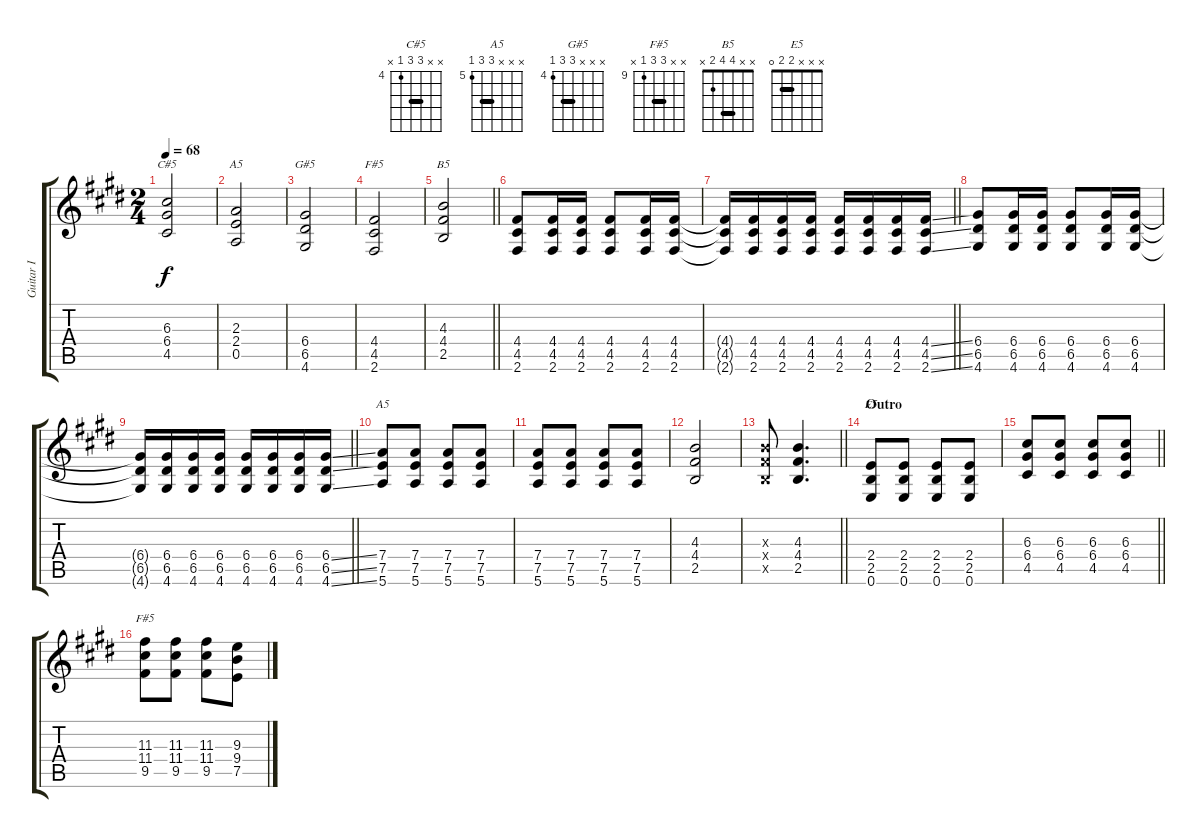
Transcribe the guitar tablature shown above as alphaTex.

\track ("Guitar I" "Guitar I") {instrument overdrivenguitar}
\staff {score tabs}
\tuning (E4 B3 G3 D3 A2 E2) {hide}
\chord ("C#5" x x 6 6 4 x) {firstfret 4 barre 6}
\chord ("A5" x x 2 2 0 x) {barre 2}
\chord ("G#5" x x x 6 6 4) {firstfret 4 barre 6}
\chord ("F#5" x x x 4 4 2) {barre 4}
\chord ("B5" x x 4 4 2 x) {barre 4}
\chord ("A5" x x x 7 7 5) {firstfret 5 barre 7}
\chord ("E5" x x x 2 2 0) {barre 2}
\chord ("F#5" x x 11 11 9 x) {firstfret 9 barre 11}
\ts (2 4)
\tempo 68
\clef g2
\ks e
(6.3 6.4 4.5).2{ch "C#5" dy f} |
(2.3 2.4 0.5).2{ch "A5"} |
(6.4 6.5 4.6).2{ch "G#5"} |
(4.4 4.5 2.6).2{ch "F#5"} |
\barLineRight lightlight
(4.3 4.4 2.5).2{ch "B5"} |
\section ("" "")
(4.4 4.5 2.6).8 (4.4 4.5 2.6).16 (4.4 4.5 2.6).16 (4.4 4.5 2.6).8 (4.4 4.5 2.6).16 (4.4 4.5 2.6).16 |
\barLineRight lightlight
(4.4{t} 4.5{t} 2.6{t}).16 (4.4 4.5 2.6).16 (4.4 4.5 2.6).16 (4.4 4.5 2.6).16 (4.4 4.5 2.6).16 (4.4 4.5 2.6).16 (4.4 4.5 2.6).16 (4.4{ss} 4.5{ss} 2.6{ss}).16 |
(6.4 6.5 4.6).8 (6.4 6.5 4.6).16 (6.4 6.5 4.6).16 (6.4 6.5 4.6).8 (6.4 6.5 4.6).16 (6.4 6.5 4.6).16 |
\barLineRight lightlight
(6.4{t} 6.5{t} 4.6{t}).16 (6.4 6.5 4.6).16 (6.4 6.5 4.6).16 (6.4 6.5 4.6).16 (6.4 6.5 4.6).16 (6.4 6.5 4.6).16 (6.4 6.5 4.6).16 (6.4{ss} 6.5{ss} 4.6{ss}).16 |
(7.4 7.5 5.6).8{ch "A5"} (7.4 7.5 5.6).8 (7.4 7.5 5.6).8 (7.4 7.5 5.6).8 |
(7.4 7.5 5.6).8 (7.4 7.5 5.6).8 (7.4 7.5 5.6).8 (7.4 7.5 5.6).8 |
(4.3 4.4 2.5).2 |
\barLineRight lightlight
(4.3{x} 4.4{x} 2.5{x}).8 (4.3 4.4 2.5).4{d} |
\section ("" "Outro")
(2.4 2.5 0.6).8{ch "E5"} (2.4 2.5 0.6).8 (2.4 2.5 0.6).8 (2.4 2.5 0.6).8 |
\barLineRight lightlight
(6.3 6.4 4.5).8 (6.3 6.4 4.5).8 (6.3 6.4 4.5).8 (6.3 6.4 4.5).8 |
(11.3 11.4 9.5).8{ch "F#5"} (11.3 11.4 9.5).8 (11.3 11.4 9.5).8 (9.3{ss} 9.4{ss} 7.5{ss}).8
